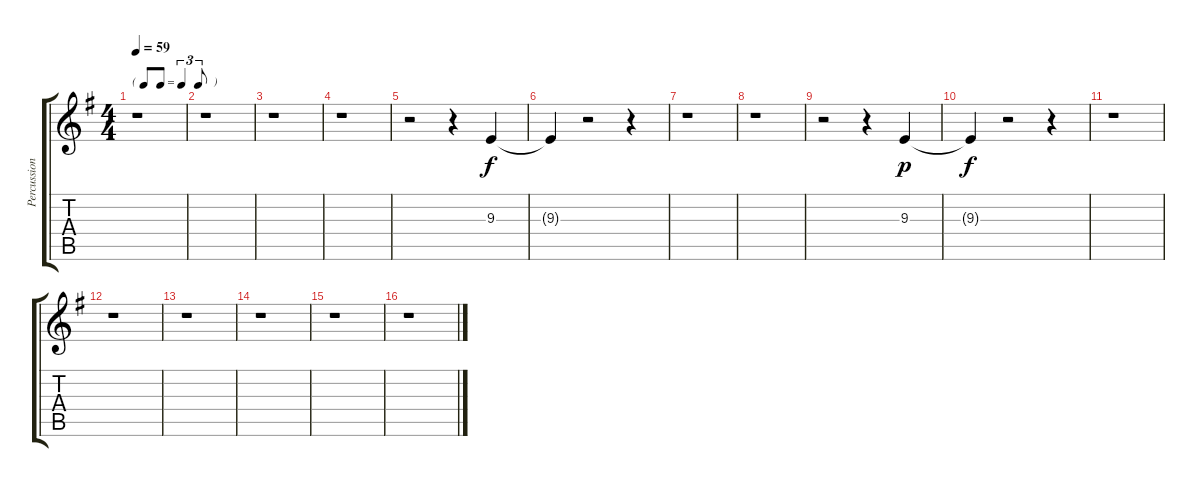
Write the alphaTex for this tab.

\track ("Percussions" "Percussion") {instrument reversecymbal}
\staff {score tabs}
\tuning (E4 B3 G3 D3 A2 E2) {hide}
\ts (4 4)
\tf triplet8th
\tempo 59
\clef g2
\ks g
r.1{dy f} |
r.1 |
r.1 |
r.1 |
r.2 r.4 9.3.4 |
9.3{t}.4 r.2 r.4 |
r.1 |
r.1 |
r.2 r.4 9.3.4{dy p} |
9.3{t}.4{dy f} r.2 r.4 |
r.1 |
r.1 |
r.1 |
r.1 |
r.1 |
r.1
